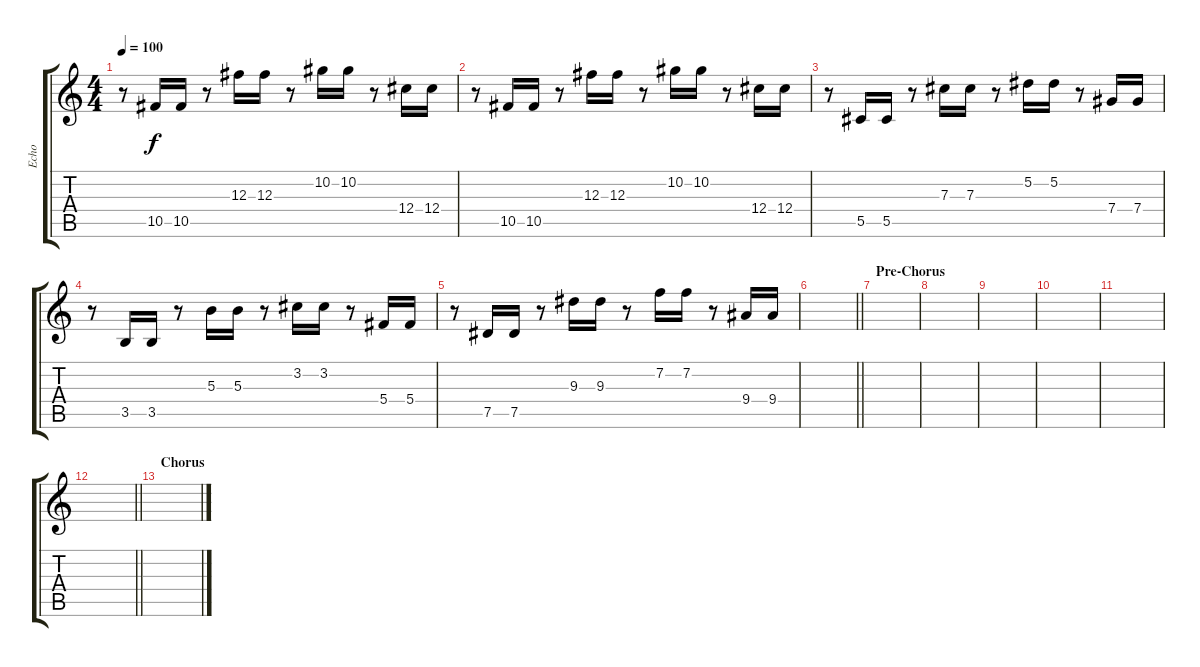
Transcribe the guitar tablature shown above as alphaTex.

\track ("Echo" "Echo") {instrument electricguitarjazz}
\staff {score tabs}
\tuning (Eb4 Bb3 Gb3 Db3 Ab2 Eb2) {hide}
\ts (4 4)
\tempo 100
\clef g2
\ks c
r.8{dy f} 10.5.16 10.5.16 r.8 12.3.16 12.3.16 r.8 10.2.16 10.2.16 r.8 12.4.16 12.4.16 |
r.8 10.5.16 10.5.16 r.8 12.3.16 12.3.16 r.8 10.2.16 10.2.16 r.8 12.4.16 12.4.16 |
r.8 5.5.16 5.5.16 r.8 7.3.16 7.3.16 r.8 5.2.16 5.2.16 r.8 7.4.16 7.4.16 |
r.8 3.5.16 3.5.16 r.8 5.3.16 5.3.16 r.8 3.2.16 3.2.16 r.8 5.4.16 5.4.16 |
r.8 7.5.16 7.5.16 r.8 9.3.16 9.3.16 r.8 7.2.16 7.2.16 r.8 9.4.16 9.4.16 |
\barLineRight lightlight
|
\section ("" "Pre-Chorus")
|
|
|
|
|
\barLineRight lightlight
|
\section ("" "Chorus")
